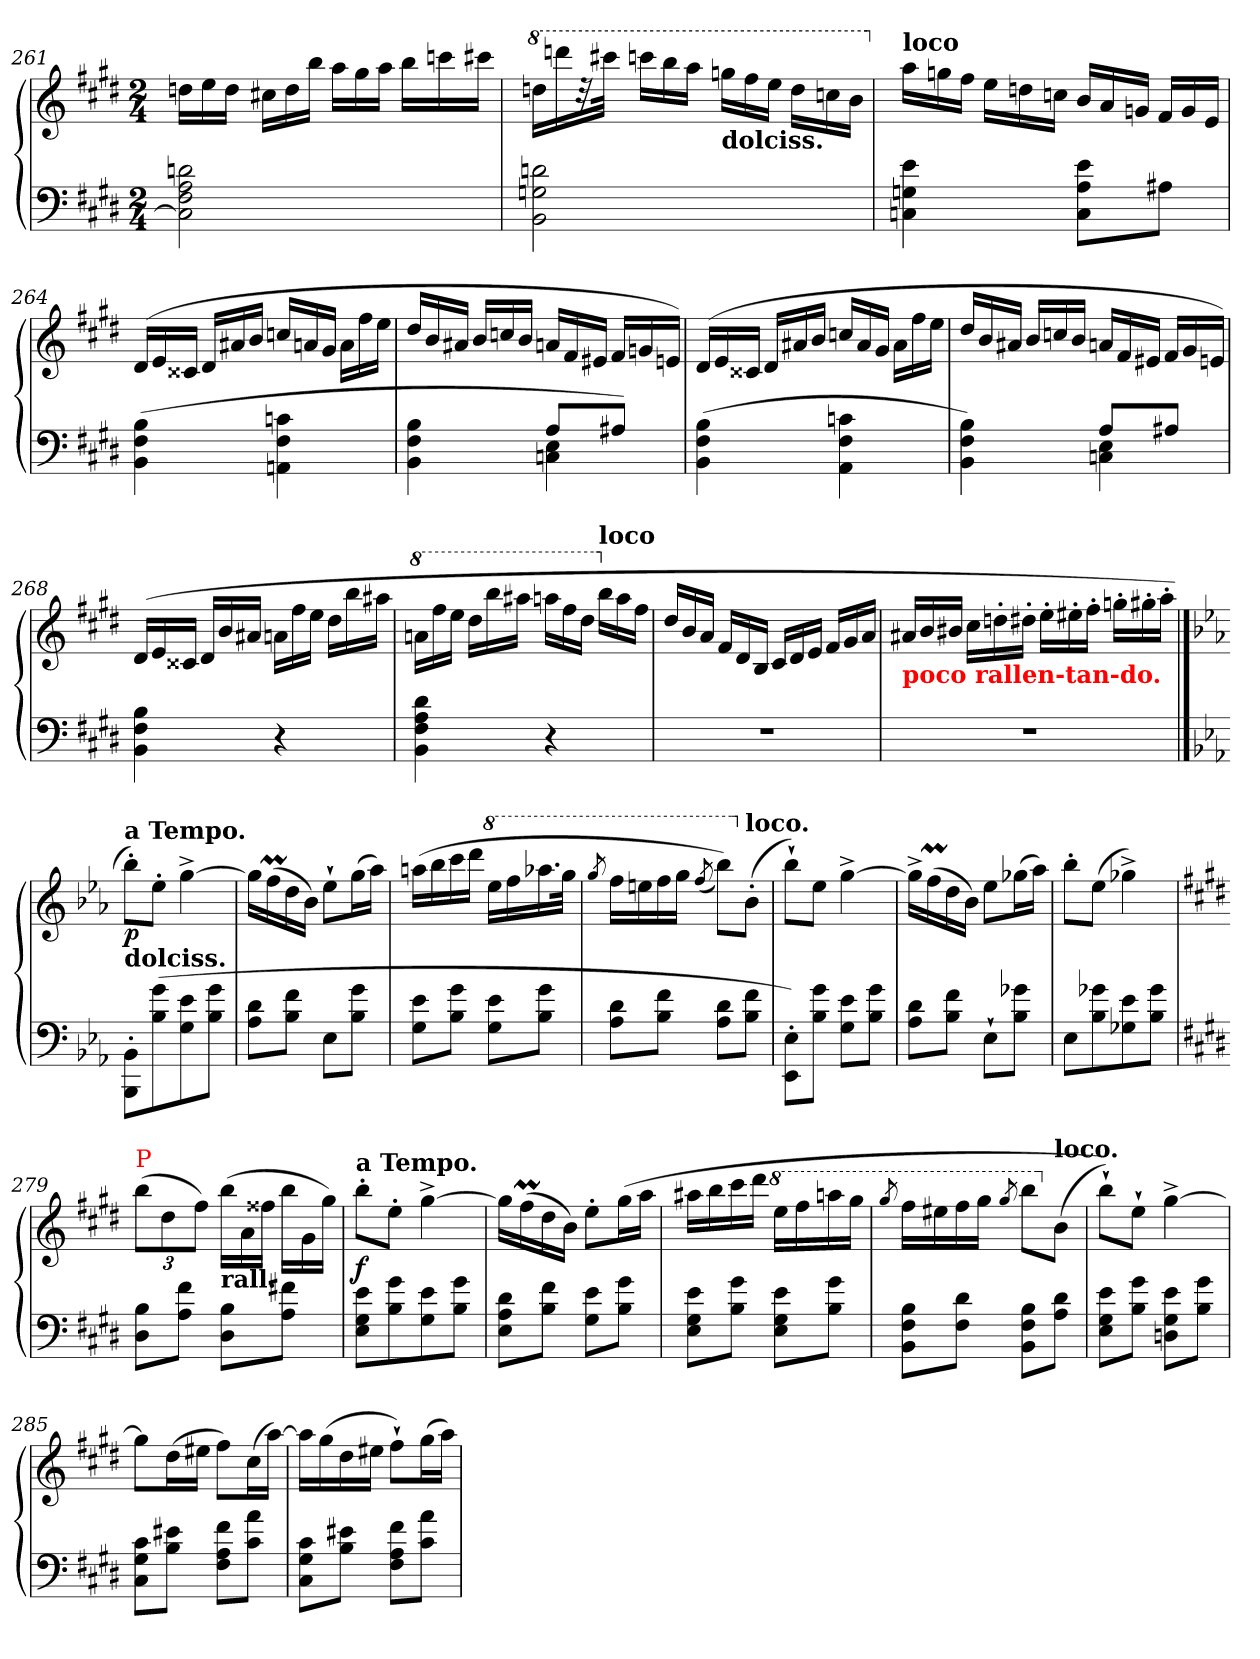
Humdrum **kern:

**kern	**kern	**dynam
*part1	*part1	*part1
*staff2	*staff1	*staff1/2
*clefF4	*clefG2	*
*k[f#c#g#d#]	*k[f#c#g#d#]	*
*E:	*E:	*
*M2/4	*M2/4	*
*	*Xtuplet	*
=261	=261	=261
2dn 2A 2F# 2Cn]	24ddnLL	.
.	24ee	.
.	24ddJJ	.
.	24cc#XLL	.
.	24dd	.
.	24bbJJ	.
.	24aaLL	.
.	24gg#	.
.	24aaJJ	.
.	24bbLL	.
.	24cccn	.
.	24ccc#XJJ	.
=262	=262	=262
*	*8va	*
2dn 2Gn 2BB	24dddnLL	.
.	24ddddn	.
.	48rbb	.
.	48cccc#XJJk	.
.	24ccccnLL	.
.	24bbb	.
.	24aaaJJ	.
!	!LO:TX:b:B:t=dolciss.	!
.	24gggnLL	.
.	24fff#	.
.	24eeeJJ	.
.	24dddLL	.
.	24cccn	.
.	24bbJJ	.
=263	=263	=263
*	*X8va	*
!	!LO:TX:a:B:t=loco	!
4e 4Gn 4Cn	24aaLL	.
.	24ggn	.
.	24ff#JJ	.
.	24eeLL	.
.	24ddn	.
.	24ccnJJ	.
8e 8A 8CL	24bLL	.
.	24a	.
.	24gnJJ	.
8A#XJ	24f#LL	.
.	24g	.
.	24eJJ	.
=264	=264	=264
(<4B 4F# 4BB	(<24d#LL	.
.	24e	.
.	24c##XJJ	.
.	24d#LL	.
.	24a#X	.
.	24bJJ	.
4cn 4F# 4AAn	24ccnLL	.
.	24an	.
.	24g#JJ	.
.	24aLL	.
.	24ff#	.
.	24eeJJ	.
=265	=265	=265
*^	*	*
4ryy	4B 4F# 4BB	24dd#/LL	.
.	.	24b	.
.	.	24a#XJJ	.
.	.	24b/LL	.
.	.	24ccn	.
.	.	24bJJ	.
(<8AL	4E 4Cn)	24anLL	.
.	.	24f#	.
.	.	24e#XJJ	.
8A#XJ)	.	24f#LL	.
.	.	24gn	.
.	.	24enJJ)	.
*v	*v	*	*
=266	=266	=266
(>4B 4F# 4BB	(<24d#LL	.
.	24e	.
.	24c##XJJ	.
.	24d#LL	.
.	24a#X	.
.	24bJJ	.
4cn 4F# 4AA	24ccnLL	.
.	24a#	.
.	24g#JJ	.
.	24a#LL	.
.	24ff#	.
.	24eeJJ	.
=267	=267	=267
*^	*	*
4ryy	4B 4F# 4BB)	24dd#/LL	.
.	.	24b	.
.	.	24a#XJJ	.
.	.	24b/LL	.
.	.	24ccn	.
.	.	24bJJ	.
8AL	4E 4Cn	24anLL	.
.	.	24f#	.
.	.	24e#XJJ	.
8A#XJ	.	24f#LL	.
.	.	24g#	.
.	.	24enJJ)	.
*v	*v	*	*
=268	=268	=268
4B 4F# 4BB	(>24d#LL	.
.	24e	.
.	24c##XJJ	.
.	24d#LL	.
.	24b	.
.	24a#XJJ	.
4r	24anLL	.
.	24ff#	.
.	24eeJJ	.
.	24dd#LL	.
.	24bb	.
.	24aa#XJJ	.
=269	=269	=269
*	*8va	*
4d# 4A 4F# 4BB	24aanLL	.
.	24fff#	.
.	24eeeJJ	.
.	24ddd#LL	.
.	24bbb	.
.	24aaa#XJJ	.
4r	24aaanLL	.
.	24fff#	.
.	24ddd#JJ	.
*	*X8va	*
!	!LO:TX:a:B:t=loco	!
.	24bbLL	.
.	24aa	.
.	24ff#JJ	.
=270	=270	=270
2rF	24dd#/LL	.
.	24b	.
.	24aJJ	.
.	24f#LL	.
.	24d#	.
.	24BJJ	.
.	24c#LL	.
.	24d#	.
.	24eJJ	.
.	24f#LL	.
.	24g#	.
.	24aJJ	.
=271	=271	=271
!	!LO:TX:b:B:color=red:t=poco rallen-tan-do.	!
2rF	24a#XLL	.
.	24b	.
.	24b#XJJ	.
.	24cc#LL	.
.	24ddn'	.
.	24dd#X'JJ	.
.	24ee'LL	.
.	24ee#X'	.
.	24ff#'JJ	.
.	24ggn'LL	.
.	24gg#X'	.
.	24aa'JJ	.
==	==	==
*k[b-e-a-]	*k[b-e-a-]	*
!	!LO:TX:a:B:t=a Tempo.	!
!LO:TX:a:B:t=dolciss.	!	!
8BB-' 8BBB-'L	8bb-'L)	p
(>8g 8B-	8ee-'J	.
8e- 8G	[4gg^<	.
8g 8B-J	.	.
=273	=273	=273
8d 8A-L	16ggLL]	.
.	(>16ffM	.
8f 8B-J	16dd	.
.	16b-JJ)	.
8E-L	8ee-`L	.
8g 8B-J	(>16ggL	.
.	16aa-JJ)	.
=274	=274	=274
8e- 8GL	(>16aanLL	.
.	16bb-	.
8g 8B-J	16ccc	.
.	16dddJJ	.
*	*8va	*
8e- 8GL	16eee-LL	.
.	16fff	.
8g 8B-J	16.aaa-X	.
.	32gggJJk	.
=275	=275	=275
.	8qggg/	.
8d 8A-L	16fffLL	.
.	16eeen	.
8f 8B-J	16fff	.
.	16gggJJ	.
.	(<8qfff/	.
8d 8A-L	8bbb-L))	.
*	*X8va	*
!	!LO:TX:a:B:t=loco.	!
8f 8B-J	(>8b-'J	.
=276	=276	=276
8E-' 8EE-'L)	8bb-`L)	.
8g 8B-J	8ee-J	.
8e- 8GL	[4gg^<	.
8g 8B-J	.	.
=277	=277	=277
8d 8A-L	16gg^<LL]	.
.	(>16ffM	.
8f 8B-J	16dd	.
.	16b-JJ)	.
8E-`L	8ee-L	.
8g-X 8B-J	(>16gg-XL	.
.	16aa-JJ)	.
=278	=278	=278
8E-L	8bb-'L	.
8g-X 8B-	(>8ee-J	.
8e- 8G-X	4gg-X^<)	.
8g- 8B-J	.	.
=279	=279	=279
*k[f#c#g#d#]	*k[f#c#g#d#]	*
*	*tuplet	*
*	*Xbrackettup	*
!	!LO:TX:a:color=red:t=P	!
8B 8D#L	(>12bbL	.
.	12dd#	.
8f# 8AJ	.	.
.	12ff#J)	.
*	*Xtuplet	*
!	!LO:TX:b:B:t=rall.	!
8B 8D#L	(>24bbLL	.
.	24a	.
.	24ff##XJJ	.
8f#X 8AJ	24bbLL	.
.	24g#	.
.	24gg#JJ)	.
=280	=280	=280
!	!LO:TX:a:B:t=a Tempo.	!
8e 8G# 8EL	8bb'L	f
8g# 8B	8ee'J	.
8e 8G#	[4gg#^<	.
8g# 8BJ	.	.
=281	=281	=281
8d# 8A 8EL	16gg#LL]	.
.	(>16ff#M	.
8f# 8BJ	16dd#	.
.	16bJJ)	.
8e 8G#L	8ee'L	.
8g# 8BJ	(>16gg#L	.
.	16aaJJ	.
=282	=282	=282
8e 8G# 8EL	16aa#XLL	.
.	16bb	.
8g# 8BJ	16ccc#	.
.	16ddd#JJ	.
*	*8va	*
8e 8G# 8EL	16eeeLL	.
.	16fff#	.
8g# 8BJ	16aaan	.
.	16ggg#JJ	.
=283	=283	=283
.	8qggg#/	.
8B 8F# 8BBL	16fff#LL	.
.	16eee#X	.
8d# 8F#J	16fff#	.
.	16ggg#JJ	.
.	8qggg#/	.
8B 8F# 8BBL	8bbbL	.
*	*X8va	*
!	!LO:TX:a:B:t=loco.	!
8d# 8AJ	(>8bJ	.
=284	=284	=284
8e 8G# 8EL	8bb`L))	.
8g# 8BJ	8ee`J	.
8e 8G# 8DnL	[4gg#^	.
8g# 8BJ	.	.
=285	=285	=285
8c# 8G# 8C#L	8gg#L]	.
8e#X 8BJ	(>16dd#L	.
.	16ee#XJJ	.
8f# 8A 8F#L	8ff#L)	.
8a 8c#J	(>16cc#L	.
.	[16aaJJ)	.
=286	=286	=286
8c# 8G# 8C#L	16aaLL]	.
.	(>16gg#	.
8e#X 8BJ	16dd#	.
.	16ee#XJJ	.
8f# 8A 8F#L	8ff#`L)	.
8a 8c#J	(>16gg#L	.
.	16aaJJ)	.
=	=	=
*-	*-	*-
